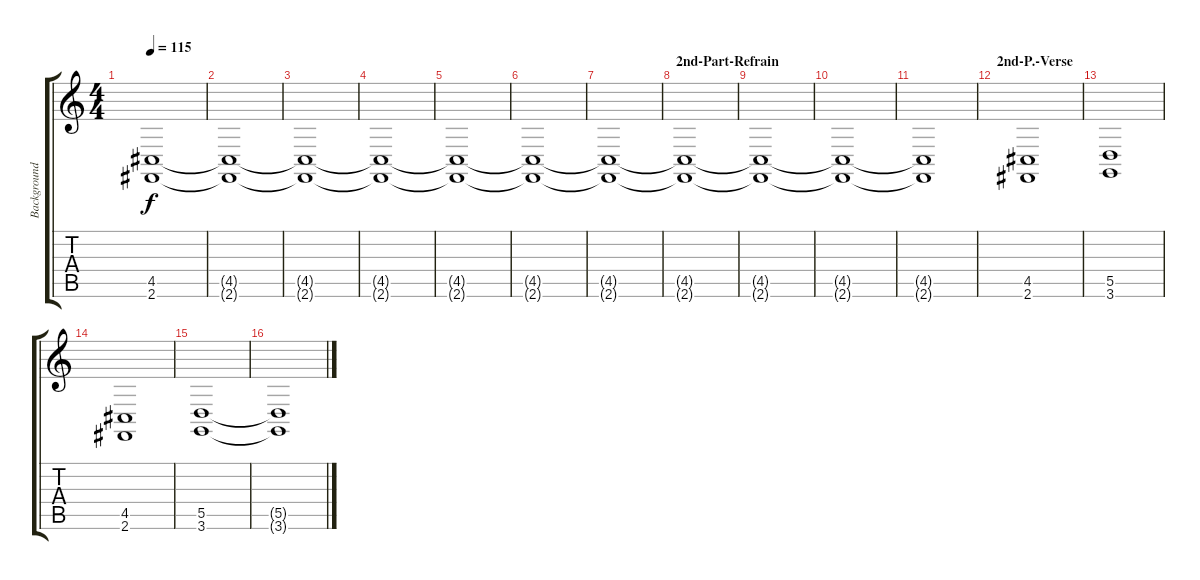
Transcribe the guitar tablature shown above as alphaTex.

\track ("Background 4" "Background") {instrument stringensemble1}
\staff {score tabs}
\tuning (E4 B3 G3 D3 A2 E2) {hide}
\ts (4 4)
\tempo 115
\clef g2
\ks c
(4.5{t} 2.6{t}).1{dy f} |
(4.5{t} 2.6{t}).1 |
(4.5{t} 2.6{t}).1 |
(4.5{t} 2.6{t}).1 |
(4.5{t} 2.6{t}).1 |
(4.5{t} 2.6{t}).1 |
(4.5{t} 2.6{t}).1 |
\section ("" "2nd-Part-Refrain")
(4.5{t} 2.6{t}).1 |
(4.5{t} 2.6{t}).1 |
(4.5{t} 2.6{t}).1 |
(4.5{t} 2.6{t}).1 |
\section ("" "2nd-P.-Verse")
(4.5 2.6).1 |
(5.5 3.6).1 |
(4.5 2.6).1 |
(5.5 3.6).1 |
(5.5{t} 3.6{t}).1
